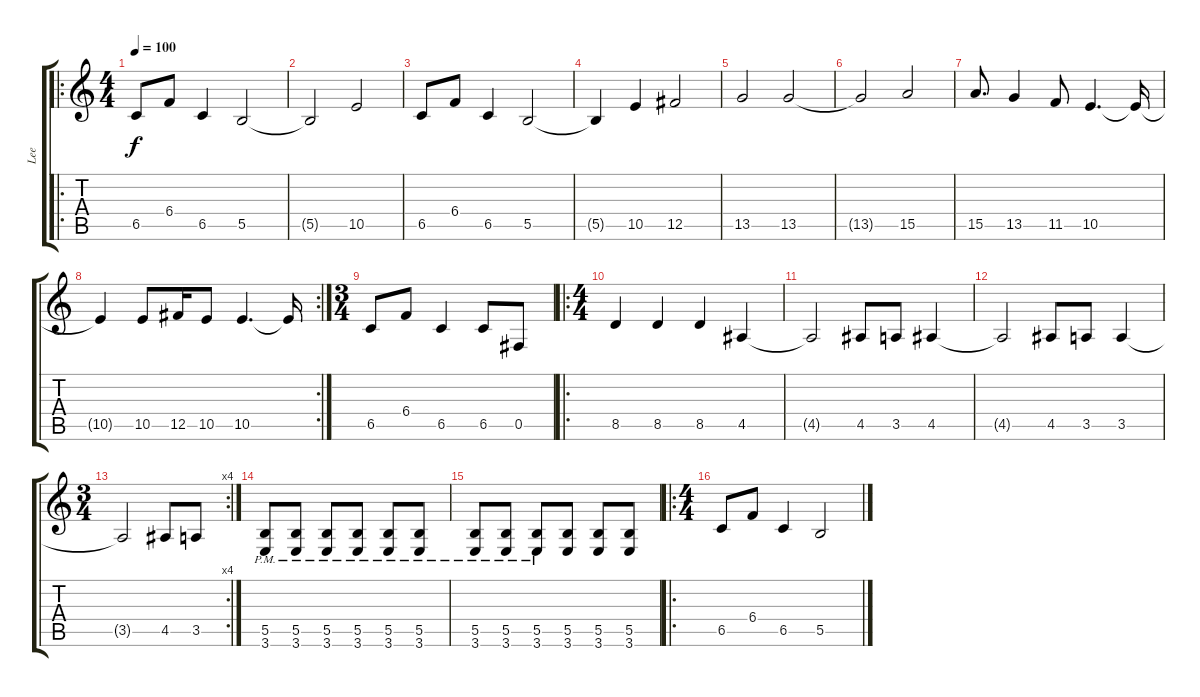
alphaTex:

\track ("Lee" "Lee") {instrument overdrivenguitar}
\staff {score tabs}
\tuning (Db4 Ab3 E3 B2 Gb2 Db2) {hide}
\ro
\ts (4 4)
\tempo 100
\clef g2
\ks c
6.5.8{dy f} 6.4.8 6.5.4 5.5.2 |
5.5{t}.2 10.5.2 |
6.5.8 6.4.8 6.5.4 5.5.2 |
5.5{t}.4 10.5.4 12.5.2 |
13.5.2 13.5.2 |
13.5{t}.2 15.5.2 |
15.5.8{d} 13.5.4 11.5.8 10.5.4{d} 10.5{t}.16 |
\rc 2
10.5{t}.4 10.5.8 12.5.16 10.5.8 10.5.4{d} 10.5{t}.16 |
\ts (3 4)
6.5.8 6.4.8 6.5.4 6.5.8 0.5.8 |
\ro
\ts (4 4)
8.5.4 8.5.4 8.5.4 4.5.4 |
4.5{t}.2 4.5.8 3.5.8 4.5.4 |
4.5{t}.2 4.5.8 3.5.8 3.5.4 |
\rc 4
\ts (3 4)
3.5{t}.2 4.5.8 3.5.8 |
(5.5{pm} 3.6{pm}).8 (5.5{pm} 3.6{pm}).8 (5.5{pm} 3.6{pm}).8 (5.5{pm} 3.6{pm}).8 (5.5{pm} 3.6{pm}).8 (5.5{pm} 3.6{pm}).8 |
(5.5{pm} 3.6{pm}).8 (5.5{pm} 3.6{pm}).8 (5.5{pm} 3.6).8 (5.5 3.6).8 (5.5 3.6).8 (5.5 3.6).8 |
\ro
\ts (4 4)
6.5.8 6.4.8 6.5.4 5.5.2
